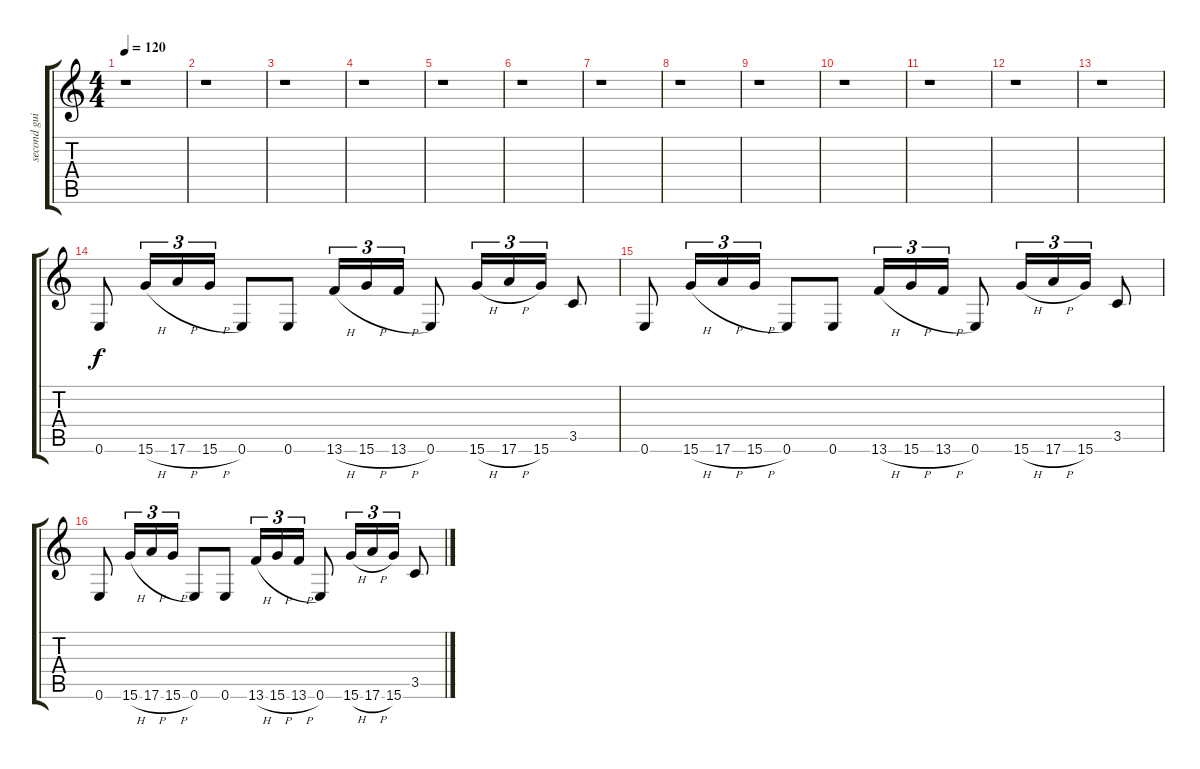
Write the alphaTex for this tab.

\track ("second guitar" "second gui") {instrument overdrivenguitar}
\staff {score tabs}
\tuning (E4 B3 G3 D3 A2 E2) {hide}
\ts (4 4)
\tempo 120
\clef g2
\ks c
r.1{dy f instrument overdrivenguitar} |
r.1 |
r.1 |
r.1 |
r.1 |
r.1 |
r.1 |
r.1 |
r.1 |
r.1 |
r.1 |
r.1 |
r.1 |
0.6.8 15.6{h}.16{tu (3 2)} 17.6{h}.16{tu (3 2)} 15.6{h}.16{tu (3 2)} 0.6.8 0.6.8 13.6{h}.16{tu (3 2)} 15.6{h}.16{tu (3 2)} 13.6{h}.16{tu (3 2)} 0.6.8 15.6{h}.16{tu (3 2)} 17.6{h}.16{tu (3 2)} 15.6.16{tu (3 2)} 3.5.8 |
0.6.8 15.6{h}.16{tu (3 2)} 17.6{h}.16{tu (3 2)} 15.6{h}.16{tu (3 2)} 0.6.8 0.6.8 13.6{h}.16{tu (3 2)} 15.6{h}.16{tu (3 2)} 13.6{h}.16{tu (3 2)} 0.6.8 15.6{h}.16{tu (3 2)} 17.6{h}.16{tu (3 2)} 15.6.16{tu (3 2)} 3.5.8 |
0.6.8 15.6{h}.16{tu (3 2)} 17.6{h}.16{tu (3 2)} 15.6{h}.16{tu (3 2)} 0.6.8 0.6.8 13.6{h}.16{tu (3 2)} 15.6{h}.16{tu (3 2)} 13.6{h}.16{tu (3 2)} 0.6.8 15.6{h}.16{tu (3 2)} 17.6{h}.16{tu (3 2)} 15.6.16{tu (3 2)} 3.5.8
